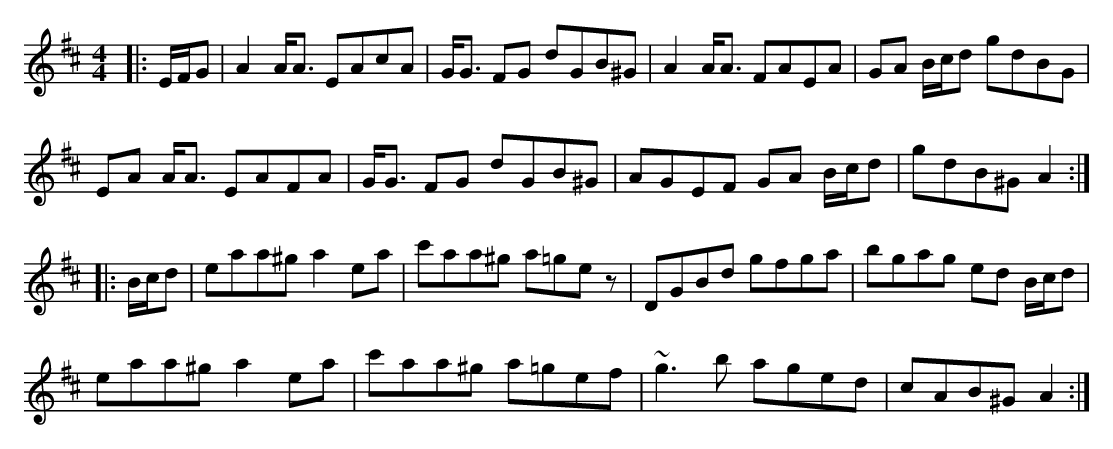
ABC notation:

X:1
M:4/4
K:Amix
|: E/F/G |A2 A<A EAcA| G<G FG dGB^G|A2 A<A FAEA|GA B/c/d gdBG|
EA A<A EAFA|G<G FG dGB^G|AGEF GA B/c/d|gdB^G A2 :|
|: B/c/d | eaa^g a2ea|c'aa^g a=ge z1|DGBd gfga|bgag ed B/c/d|
eaa^g a2ea|c'aa^g a=gef|~g3b aged|cAB^G A2 :|
